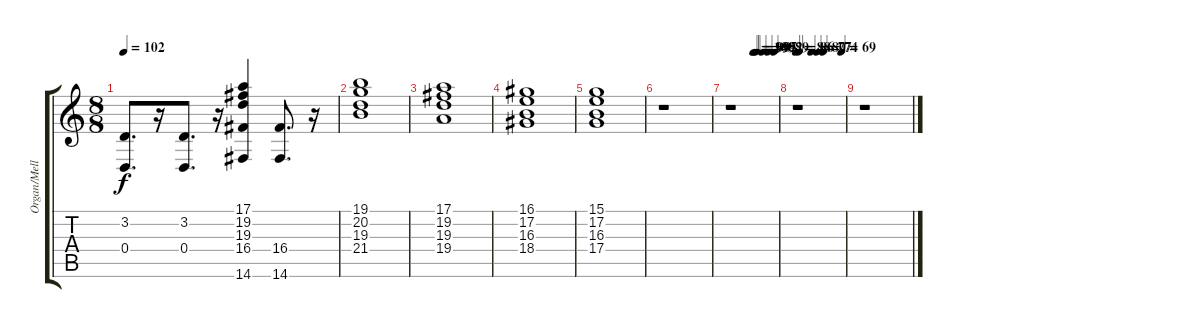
\track ("Organ/Mellotron" "Organ/Mell") {instrument churchorgan}
\staff {score tabs}
\tuning (E4 B3 G3 D3 A2 E2) {hide}
\ts (8 8)
\tempo 102
\clef g2
\ks c
(3.2 0.4).8{d dy f} r.16 (3.2 0.4).8{d} r.16 (17.1 19.2 19.3 16.4 14.6).4 (16.4 14.6).8{d} r.16 |
(19.1 20.2 19.3 21.4).1 |
(17.1 19.2 19.3 19.4).1 |
(16.1 17.2 16.3 18.4).1 |
(15.1 17.2 16.3 17.4).1 |
r.1 |
\tempo (100 0.5)
\tempo (99 0.53125)
\tempo (98 0.5625)
\tempo (95 0.6875)
\tempo (92 0.8125)
\tempo (89 0.9375)
r.1 |
\tempo 88
\tempo (86 0.0625)
\tempo (80 0.3125)
\tempo (77 0.4375)
\tempo (74 0.5625)
\tempo (69 0.9375)
r.1 |
r.1
